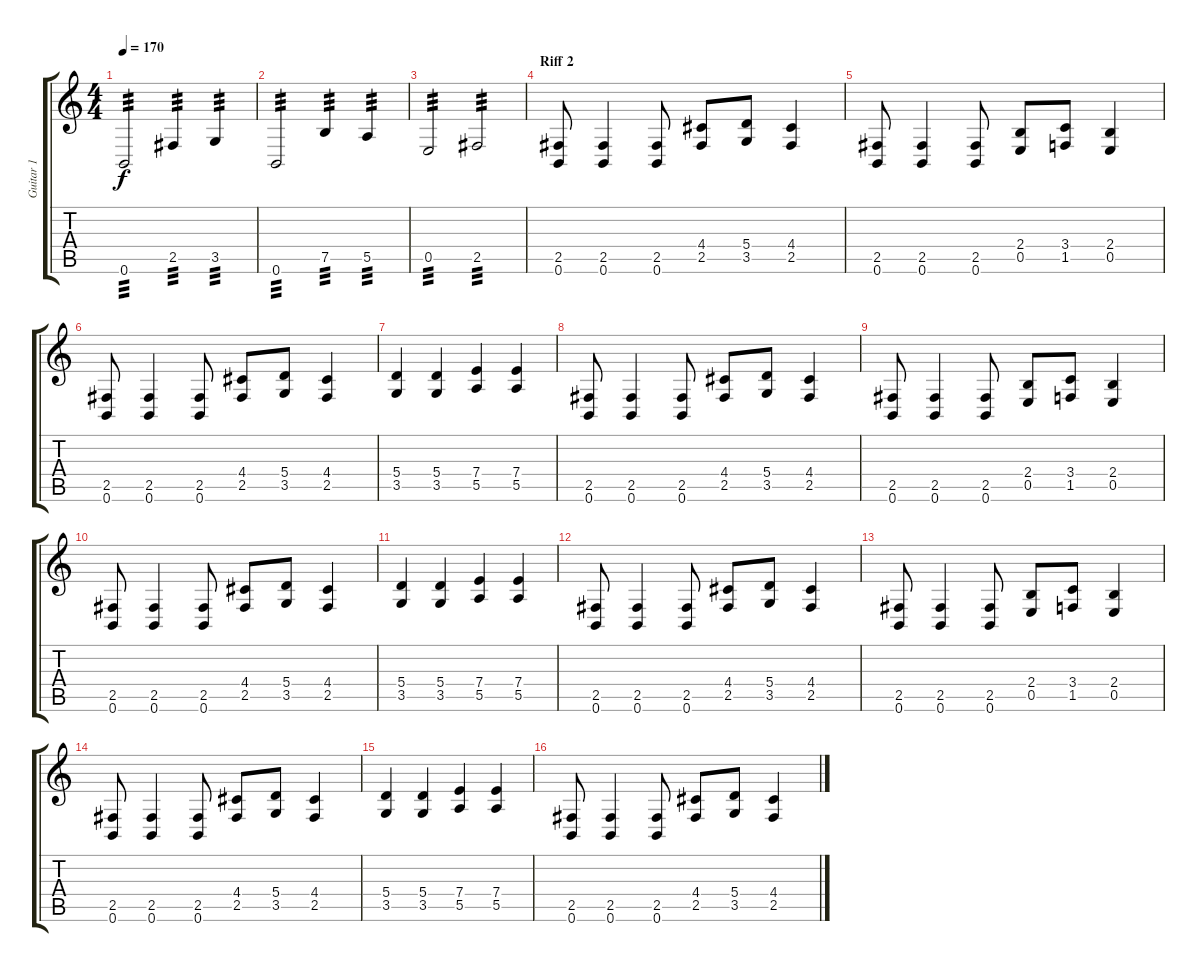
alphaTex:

\track ("Guitar 1" "Guitar 1") {instrument distortionguitar}
\staff {score tabs}
\tuning (B3 Gb3 D3 A2 E2 B1) {hide}
\ts (4 4)
\tempo 170
\clef g2
\ks c
0.6.2{tp 3 dy f} 2.5.4{tp 3} 3.5.4{tp 3} |
0.6.2{tp 3} 7.5.4{tp 3} 5.5.4{tp 3} |
0.5.2{tp 3} 2.5.2{tp 3} |
\section ("" "Riff 2")
(2.5 0.6).8 (2.5 0.6).4 (2.5 0.6).8 (4.4 2.5).8 (5.4 3.5).8 (4.4 2.5).4 |
(2.5 0.6).8 (2.5 0.6).4 (2.5 0.6).8 (2.4 0.5).8 (3.4 1.5).8 (2.4 0.5).4 |
(2.5 0.6).8 (2.5 0.6).4 (2.5 0.6).8 (4.4 2.5).8 (5.4 3.5).8 (4.4 2.5).4 |
(5.4 3.5).4 (5.4 3.5).4 (7.4 5.5).4 (7.4 5.5).4 |
(2.5 0.6).8 (2.5 0.6).4 (2.5 0.6).8 (4.4 2.5).8 (5.4 3.5).8 (4.4 2.5).4 |
(2.5 0.6).8 (2.5 0.6).4 (2.5 0.6).8 (2.4 0.5).8 (3.4 1.5).8 (2.4 0.5).4 |
(2.5 0.6).8 (2.5 0.6).4 (2.5 0.6).8 (4.4 2.5).8 (5.4 3.5).8 (4.4 2.5).4 |
(5.4 3.5).4 (5.4 3.5).4 (7.4 5.5).4 (7.4 5.5).4 |
(2.5 0.6).8 (2.5 0.6).4 (2.5 0.6).8 (4.4 2.5).8 (5.4 3.5).8 (4.4 2.5).4 |
(2.5 0.6).8 (2.5 0.6).4 (2.5 0.6).8 (2.4 0.5).8 (3.4 1.5).8 (2.4 0.5).4 |
(2.5 0.6).8 (2.5 0.6).4 (2.5 0.6).8 (4.4 2.5).8 (5.4 3.5).8 (4.4 2.5).4 |
(5.4 3.5).4 (5.4 3.5).4 (7.4 5.5).4 (7.4 5.5).4 |
(2.5 0.6).8 (2.5 0.6).4 (2.5 0.6).8 (4.4 2.5).8 (5.4 3.5).8 (4.4 2.5).4
